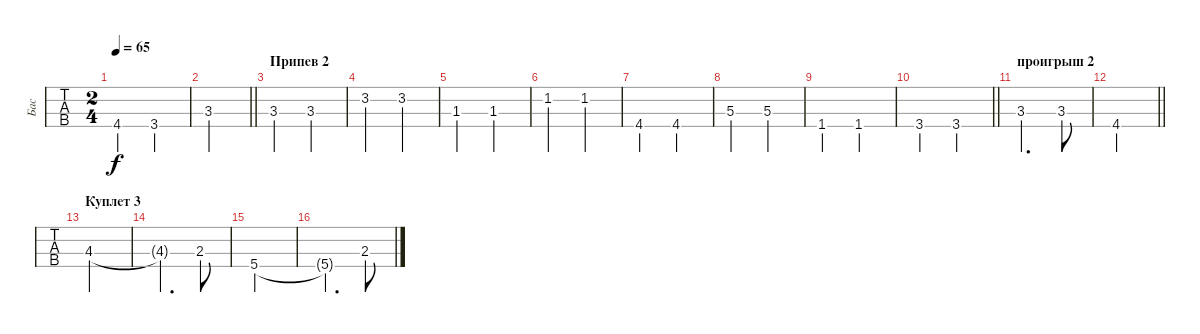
\track ("Бас" "Бас") {instrument fretlessbass}
\staff {tabs}
\tuning (G2 D2 A1 E1) {hide}
\ts (2 4)
\tempo 65
\clef f4
\ks c
4.4.4{dy f} 3.4.4 |
\barLineRight lightlight
3.3.2 |
\section ("" "Припев 2")
3.3.4 3.3.4 |
3.2.4 3.2.4 |
1.3.4 1.3.4 |
1.2.4 1.2.4 |
4.4.4 4.4.4 |
5.3.4 5.3.4 |
1.4.4 1.4.4 |
\barLineRight lightlight
3.4.4 3.4.4 |
\section ("" "проигрыш 2")
3.3.4{d} 3.3.8 |
\barLineRight lightlight
4.4.2 |
\section ("" "Куплет 3")
4.3.2 |
4.3{t}.4{d} 2.3.8 |
5.4.2 |
5.4{t}.4{d} 2.3.8
